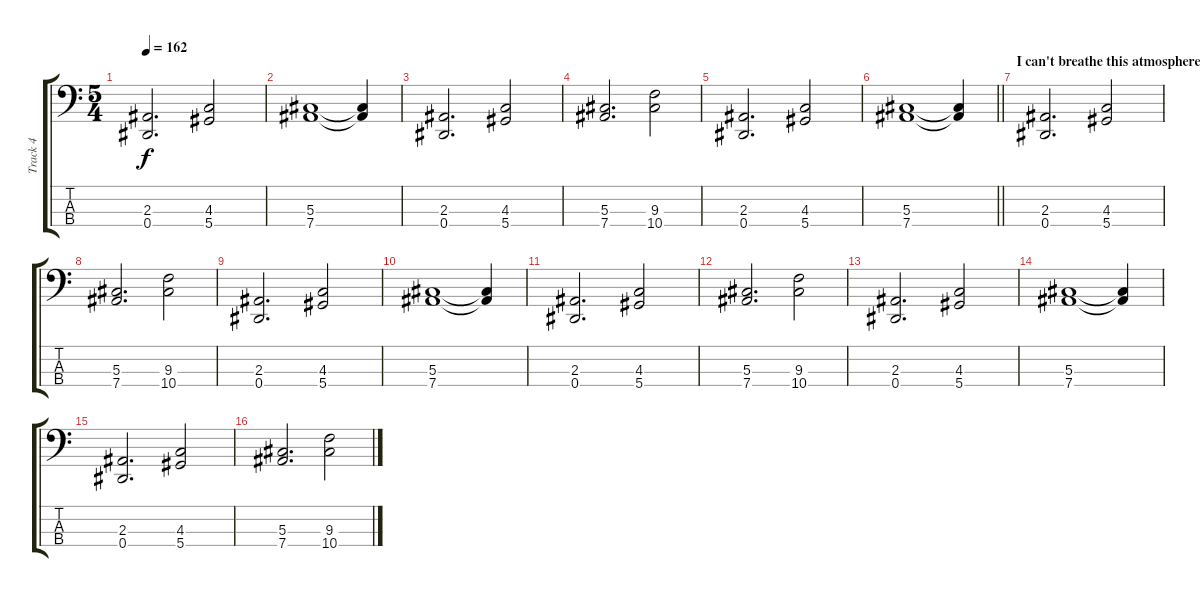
\track ("Track 4" "Track 4") {instrument electricbassfinger}
\staff {score tabs}
\tuning (Gb2 Db2 Ab1 Eb1) {hide}
\ts (5 4)
\tempo 162
\clef f4
\ks c
(2.3 0.4).2{d dy f} (4.3 5.4).2 |
(5.3 7.4).1 (5.3{t} 7.4{t}).4 |
(2.3 0.4).2{d} (4.3 5.4).2 |
(5.3 7.4).2{d} (9.3 10.4).2 |
(2.3 0.4).2{d} (4.3 5.4).2 |
\barLineRight lightlight
(5.3 7.4).1 (5.3{t} 7.4{t}).4 |
\section ("" "I can't breathe this atmosphere")
(2.3 0.4).2{d} (4.3 5.4).2 |
(5.3 7.4).2{d} (9.3 10.4).2 |
(2.3 0.4).2{d} (4.3 5.4).2 |
(5.3 7.4).1 (5.3{t} 7.4{t}).4 |
(2.3 0.4).2{d} (4.3 5.4).2 |
(5.3 7.4).2{d} (9.3 10.4).2 |
(2.3 0.4).2{d} (4.3 5.4).2 |
(5.3 7.4).1 (5.3{t} 7.4{t}).4 |
(2.3 0.4).2{d} (4.3 5.4).2 |
(5.3 7.4).2{d} (9.3 10.4).2
